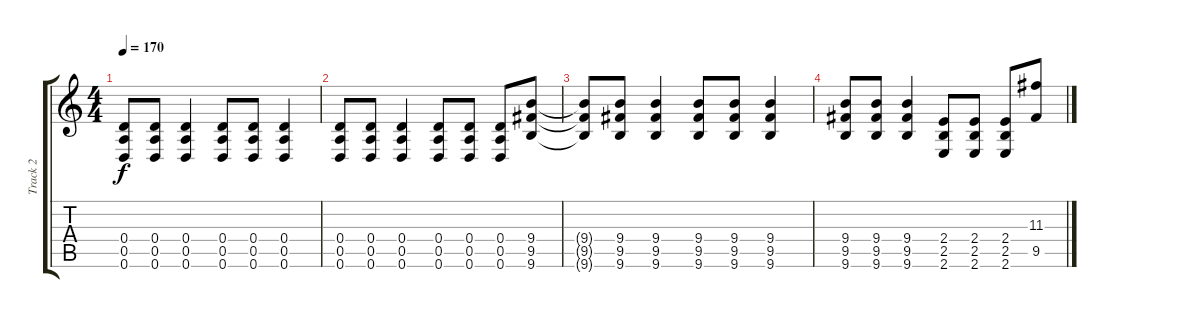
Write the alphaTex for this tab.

\track ("Track 2" "Track 2") {instrument distortionguitar}
\staff {score tabs}
\tuning (E4 B3 G3 D3 A2 D2) {hide}
\ts (4 4)
\tempo 170
\clef g2
\ks c
(0.4{t} 0.5{t} 0.6{t}).8{dy f} (0.4 0.5 0.6).8 (0.4 0.5 0.6).4 (0.4 0.5 0.6).8 (0.4 0.5 0.6).8 (0.4 0.5 0.6).4 |
(0.4 0.5 0.6).8 (0.4 0.5 0.6).8 (0.4 0.5 0.6).4 (0.4 0.5 0.6).8 (0.4 0.5 0.6).8 (0.4 0.5 0.6).8 (9.4 9.5 9.6).8 |
(9.4{t} 9.5{t} 9.6{t}).8 (9.4 9.5 9.6).8 (9.4 9.5 9.6).4 (9.4 9.5 9.6).8 (9.4 9.5 9.6).8 (9.4 9.5 9.6).4 |
(9.4 9.5 9.6).8 (9.4 9.5 9.6).8 (9.4 9.5 9.6).4 (2.4 2.5 2.6).8 (2.4 2.5 2.6).8 (2.4 2.5 2.6).8 (11.3 9.5).8
